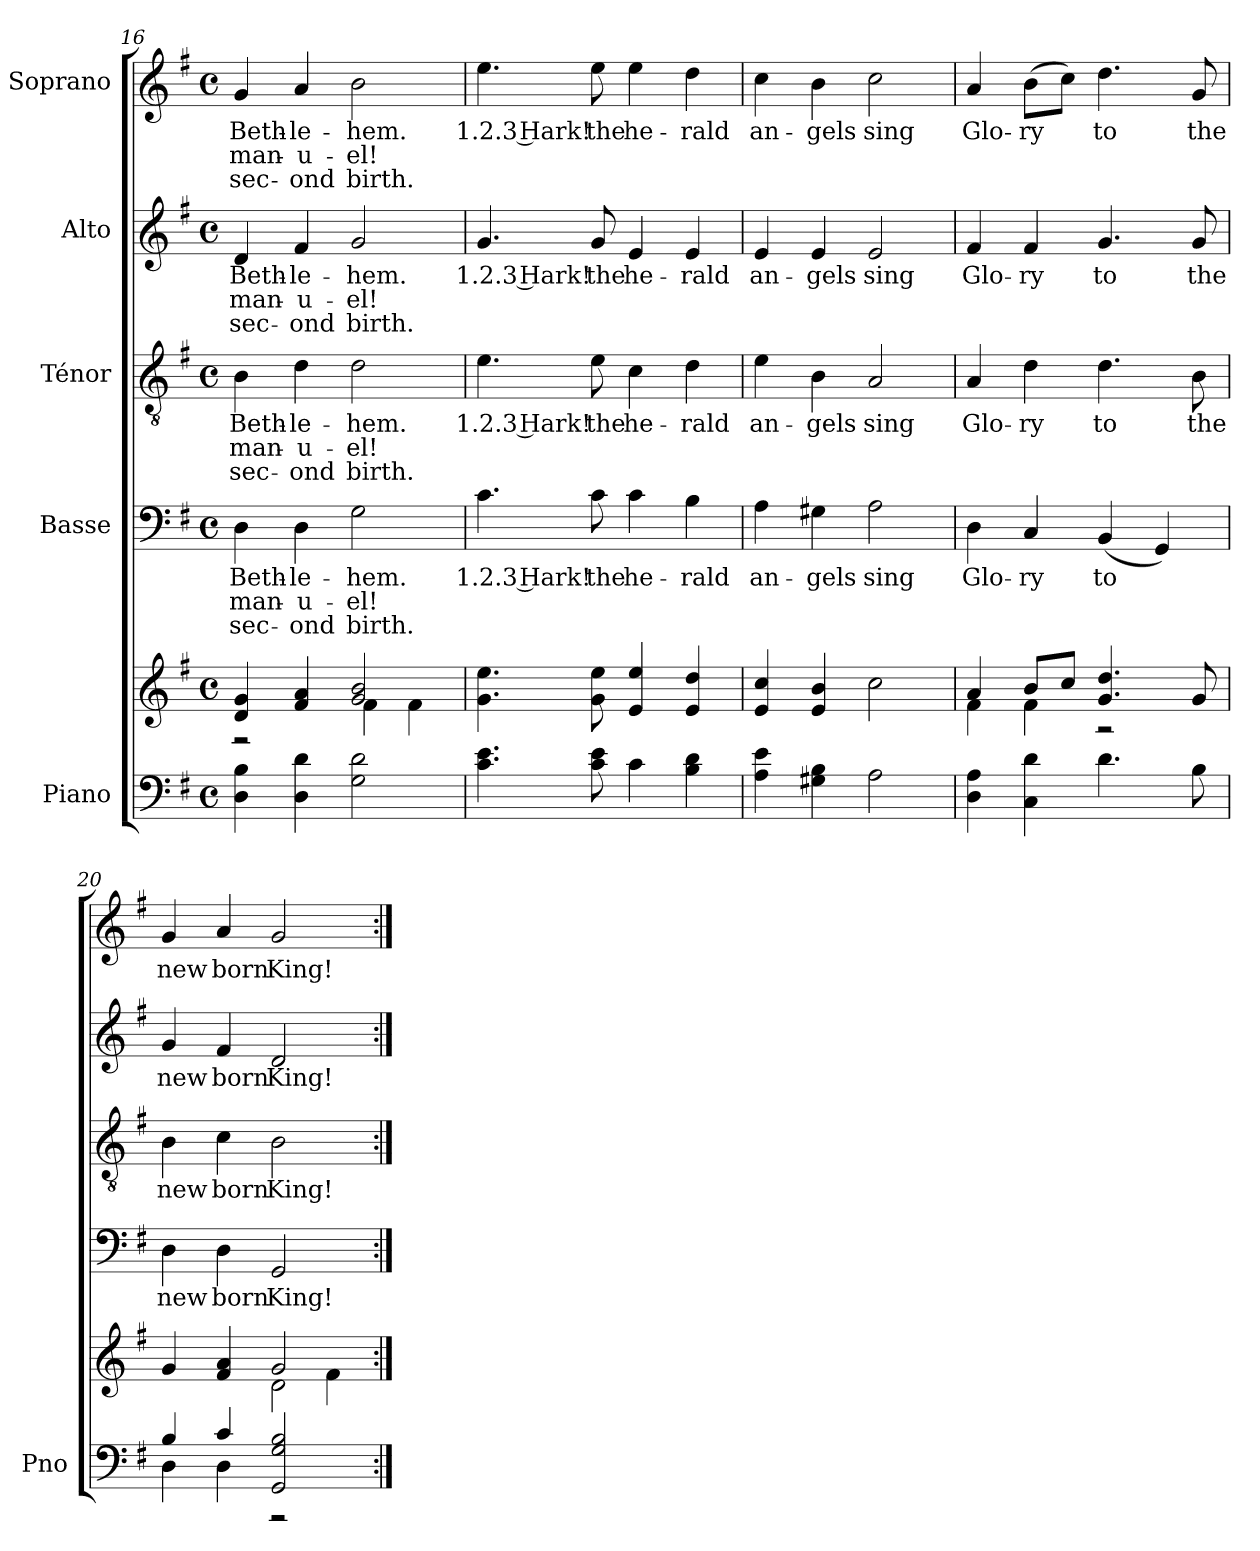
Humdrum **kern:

**kern	**kern	**kern	**text	**text	**text	**kern	**text	**text	**text	**kern	**text	**text	**text	**kern	**text	**text	**text
*part5	*part5	*part4	*part4	*part4	*part4	*part3	*part3	*part3	*part3	*part2	*part2	*part2	*part2	*part1	*part1	*part1	*part1
*staff6	*staff5	*staff4	*staff4	*staff4	*staff4	*staff3	*staff3	*staff3	*staff3	*staff2	*staff2	*staff2	*staff2	*staff1	*staff1	*staff1	*staff1
*I"Piano	*	*I"Basse	*	*	*	*I"Ténor	*	*	*	*I"Alto	*	*	*	*I"Soprano	*	*	*
*I'Pno	*	*	*	*	*	*	*	*	*	*	*	*	*	*	*	*	*
*clefF4	*clefG2	*clefF4	*	*	*	*clefGv2	*	*	*	*clefG2	*	*	*	*clefG2	*	*	*
*k[f#]	*k[f#]	*k[f#]	*	*	*	*k[f#]	*	*	*	*k[f#]	*	*	*	*k[f#]	*	*	*
*M4/4	*M4/4	*M4/4	*	*	*	*M4/4	*	*	*	*M4/4	*	*	*	*M4/4	*	*	*
*met(c)	*met(c)	*met(c)	*	*	*	*met(c)	*	*	*	*met(c)	*	*	*	*met(c)	*	*	*
=16	=16	=16	=16	=16	=16	=16	=16	=16	=16	=16	=16	=16	=16	=16	=16	=16	=16
*	*^	*	*	*	*	*	*	*	*	*	*	*	*	*	*	*	*
!	!	!	!	!LO:LY:b	!LO:LY:b	!LO:LY:b	!	!LO:LY:b	!LO:LY:b	!LO:LY:b	!	!LO:LY:b	!LO:LY:b	!LO:LY:b	!	!LO:LY:b	!LO:LY:b	!LO:LY:b
4D\ 4B\	4d/ 4g/	2r	4D\	Beth-	-man-	sec-	4B\	Beth-	-man-	sec-	4d/	Beth-	-man-	sec-	4g/	Beth-	-man-	sec-
!	!	!	!	!LO:LY:b	!LO:LY:b	!LO:LY:b	!	!LO:LY:b	!LO:LY:b	!LO:LY:b	!	!LO:LY:b	!LO:LY:b	!LO:LY:b	!	!LO:LY:b	!LO:LY:b	!LO:LY:b
4D\ 4d\	4f#/ 4a/	.	4D\	-le-	-u-	-ond	4d\	-le-	-u-	-ond	4f#/	-le-	-u-	-ond	4a/	-le-	-u-	-ond
!	!	!	!	!LO:LY:b	!LO:LY:b	!LO:LY:b	!	!LO:LY:b	!LO:LY:b	!LO:LY:b	!	!LO:LY:b	!LO:LY:b	!LO:LY:b	!	!LO:LY:b	!LO:LY:b	!LO:LY:b
2G\ 2d\	2g/ 2b/	4f#\	2G\	-hem.	-el!	birth.	2d\	-hem.	-el!	birth.	2g/	-hem.	-el!	birth.	2b\	-hem.	-el!	birth.
.	.	4f#\	.	.	.	.	.	.	.	.	.	.	.	.	.	.	.	.
!!LO:PB:g=z
=17	=17	=17	=17	=17	=17	=17	=17	=17	=17	=17	=17	=17	=17	=17	=17	=17	=17	=17
!	!	!	!	!LO:LY:b	!	!	!	!LO:LY:b	!	!	!	!LO:LY:b	!	!	!	!LO:LY:b	!	!
*	*v	*v	*	*	*	*	*	*	*	*	*	*	*	*	*	*	*	*
4.c\ 4.e\	4.g\ 4.ee\	4.c\	1.2.3 Hark!	.	.	4.e\	1.2.3 Hark!	.	.	4.g/	1.2.3 Hark!	.	.	4.ee\	1.2.3 Hark!	.	.
!	!	!	!LO:LY:b	!	!	!	!LO:LY:b	!	!	!	!LO:LY:b	!	!	!	!LO:LY:b	!	!
8c\ 8e\	8g\ 8ee\	8c\	the	.	.	8e\	the	.	.	8g/	the	.	.	8ee\	the	.	.
!	!	!	!LO:LY:b	!	!	!	!LO:LY:b	!	!	!	!LO:LY:b	!	!	!	!LO:LY:b	!	!
4c\	4e/ 4ee/	4c\	he-	.	.	4c\	he-	.	.	4e/	he-	.	.	4ee\	he-	.	.
!	!	!	!LO:LY:b	!	!	!	!LO:LY:b	!	!	!	!LO:LY:b	!	!	!	!LO:LY:b	!	!
4B\ 4d\	4e/ 4dd/	4B\	-rald	.	.	4d\	-rald	.	.	4e/	-rald	.	.	4dd\	-rald	.	.
=18	=18	=18	=18	=18	=18	=18	=18	=18	=18	=18	=18	=18	=18	=18	=18	=18	=18
!	!	!	!LO:LY:b	!	!	!	!LO:LY:b	!	!	!	!LO:LY:b	!	!	!	!LO:LY:b	!	!
4A\ 4e\	4e/ 4cc/	4A\	an-	.	.	4e\	an-	.	.	4e/	an-	.	.	4cc\	an-	.	.
!	!	!	!LO:LY:b	!	!	!	!LO:LY:b	!	!	!	!LO:LY:b	!	!	!	!LO:LY:b	!	!
4G#X\ 4B\	4e/ 4b/	4G#X\	-gels	.	.	4B\	-gels	.	.	4e/	-gels	.	.	4b\	-gels	.	.
!	!	!	!LO:LY:b	!	!	!	!LO:LY:b	!	!	!	!LO:LY:b	!	!	!	!LO:LY:b	!	!
2A\	2cc\	2A\	sing	.	.	2A/	sing	.	.	2e/	sing	.	.	2cc\	sing	.	.
=19	=19	=19	=19	=19	=19	=19	=19	=19	=19	=19	=19	=19	=19	=19	=19	=19	=19
*	*^	*	*	*	*	*	*	*	*	*	*	*	*	*	*	*	*
!	!	!	!	!LO:LY:b	!	!	!	!LO:LY:b	!	!	!	!LO:LY:b	!	!	!	!LO:LY:b	!	!
4D\ 4A\	4a/	4f#\	4D\	Glo-	.	.	4A/	Glo-	.	.	4f#/	Glo-	.	.	4a/	Glo-	.	.
!	!	!	!	!LO:LY:b	!	!	!	!LO:LY:b	!	!	!	!LO:LY:b	!	!	!	!LO:LY:b	!	!
4C\ 4d\	8b/L	4f#\	4C/	-ry	.	.	4d\	-ry	.	.	4f#/	-ry	.	.	(>8b\L	-ry	.	.
.	8cc/J	.	.	.	.	.	.	.	.	.	.	.	.	.	8cc\J)	.	.	.
!	!	!	!	!LO:LY:b	!	!	!	!LO:LY:b	!	!	!	!LO:LY:b	!	!	!	!LO:LY:b	!	!
4.d\	4.g/ 4.dd/	2r	(<4BB/	to	.	.	4.d\	to	.	.	4.g/	to	.	.	4.dd\	to	.	.
.	.	.	4GG/)	.	.	.	.	.	.	.	.	.	.	.	.	.	.	.
!	!	!	!	!	!	!	!	!LO:LY:b	!	!	!	!LO:LY:b	!	!	!	!LO:LY:b	!	!
8B\	8g/	.	.	.	.	.	8B\	the	.	.	8g/	the	.	.	8g/	the	.	.
=20	=20	=20	=20	=20	=20	=20	=20	=20	=20	=20	=20	=20	=20	=20	=20	=20	=20	=20
*^	*	*^	*	*	*	*	*	*	*	*	*	*	*	*	*	*	*	*
!	!	!	!	!	!	!LO:LY:b	!	!	!	!LO:LY:b	!	!	!	!LO:LY:b	!	!	!	!LO:LY:b	!	!
4B/	4D\	4g/	2ryy	2.ryy	4D\	new	.	.	4B\	new	.	.	4g/	new	.	.	4g/	new	.	.
!	!	!	!	!	!	!LO:LY:b	!	!	!	!LO:LY:b	!	!	!	!LO:LY:b	!	!	!	!LO:LY:b	!	!
4c/	4D\	4f#/ 4a/	.	.	4D\	born	.	.	4c\	born	.	.	4f#/	born	.	.	4a/	born	.	.
!	!	!	!	!	!	!LO:LY:b	!	!	!	!LO:LY:b	!	!	!	!LO:LY:b	!	!	!	!LO:LY:b	!	!
2GG/ 2G/ 2B/	2r	2g/	2d\	.	2GG/	King!	.	.	2B\	King!	.	.	2d/	King!	.	.	2g/	King!	.	.
.	.	.	.	4f#\	.	.	.	.	.	.	.	.	.	.	.	.	.	.	.	.
*v	*v	*	*	*	*	*	*	*	*	*	*	*	*	*	*	*	*	*	*	*
*	*v	*v	*v	*	*	*	*	*	*	*	*	*	*	*	*	*	*	*	*
=:|!	=:|!	=:|!	=:|!	=:|!	=:|!	=:|!	=:|!	=:|!	=:|!	=:|!	=:|!	=:|!	=:|!	=:|!	=:|!	=:|!	=:|!
*-	*-	*-	*-	*-	*-	*-	*-	*-	*-	*-	*-	*-	*-	*-	*-	*-	*-
